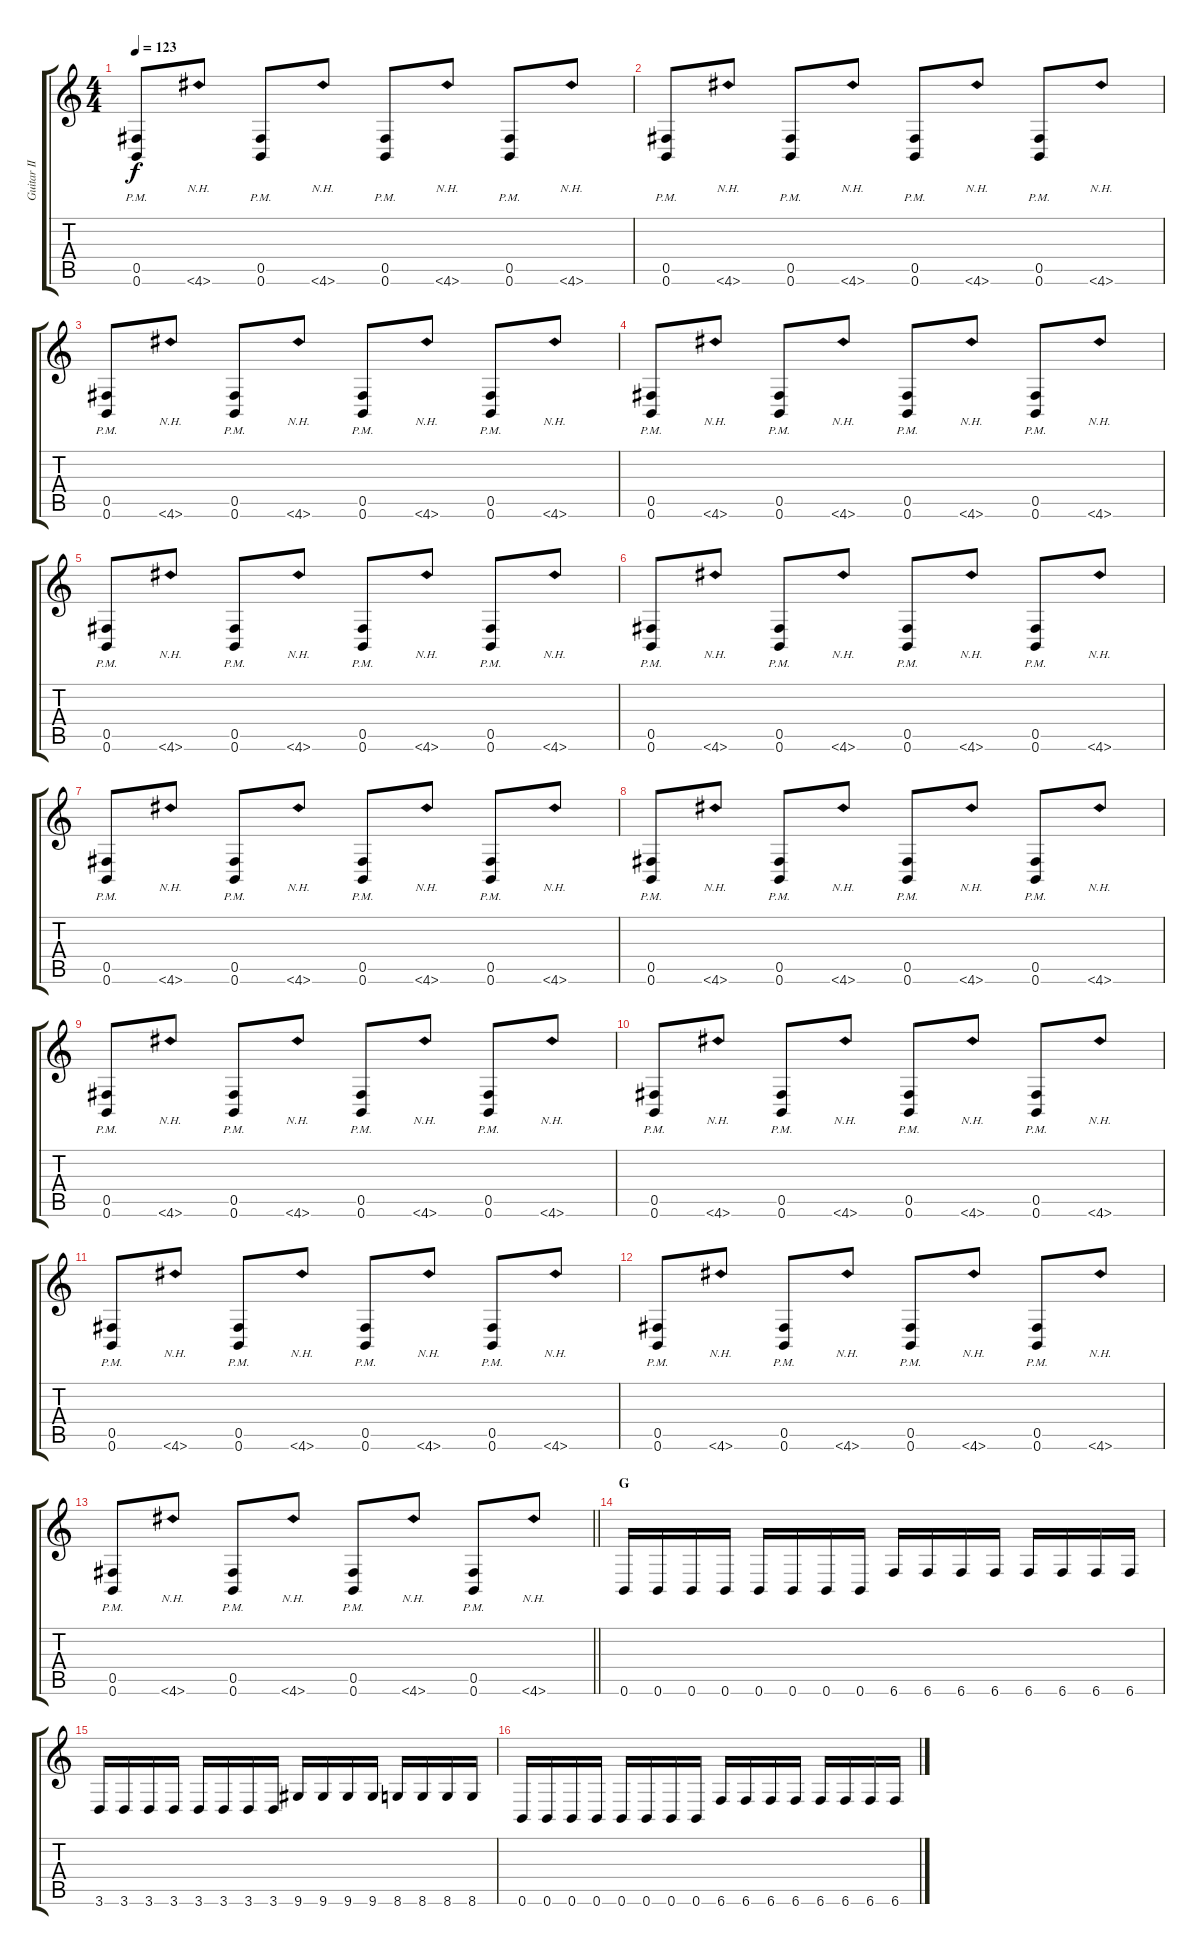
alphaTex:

\track ("Guitar II" "Guitar II") {instrument distortionguitar}
\staff {score tabs}
\tuning (Db4 Ab3 E3 B2 Gb2 B1) {hide}
\ts (4 4)
\tempo 123
\clef g2
\ks c
(0.5{pm} 0.6{pm}).8{dy f} 4.6{nh}.8 (0.5{pm} 0.6{pm}).8 4.6{nh}.8 (0.5{pm} 0.6{pm}).8 4.6{nh}.8 (0.5{pm} 0.6{pm}).8 4.6{nh}.8 |
(0.5{pm} 0.6{pm}).8 4.6{nh}.8 (0.5{pm} 0.6{pm}).8 4.6{nh}.8 (0.5{pm} 0.6{pm}).8 4.6{nh}.8 (0.5{pm} 0.6{pm}).8 4.6{nh}.8 |
(0.5{pm} 0.6{pm}).8 4.6{nh}.8 (0.5{pm} 0.6{pm}).8 4.6{nh}.8 (0.5{pm} 0.6{pm}).8 4.6{nh}.8 (0.5{pm} 0.6{pm}).8 4.6{nh}.8 |
(0.5{pm} 0.6{pm}).8 4.6{nh}.8 (0.5{pm} 0.6{pm}).8 4.6{nh}.8 (0.5{pm} 0.6{pm}).8 4.6{nh}.8 (0.5{pm} 0.6{pm}).8 4.6{nh}.8 |
(0.5{pm} 0.6{pm}).8 4.6{nh}.8 (0.5{pm} 0.6{pm}).8 4.6{nh}.8 (0.5{pm} 0.6{pm}).8 4.6{nh}.8 (0.5{pm} 0.6{pm}).8 4.6{nh}.8 |
(0.5{pm} 0.6{pm}).8 4.6{nh}.8 (0.5{pm} 0.6{pm}).8 4.6{nh}.8 (0.5{pm} 0.6{pm}).8 4.6{nh}.8 (0.5{pm} 0.6{pm}).8 4.6{nh}.8 |
(0.5{pm} 0.6{pm}).8 4.6{nh}.8 (0.5{pm} 0.6{pm}).8 4.6{nh}.8 (0.5{pm} 0.6{pm}).8 4.6{nh}.8 (0.5{pm} 0.6{pm}).8 4.6{nh}.8 |
(0.5{pm} 0.6{pm}).8 4.6{nh}.8 (0.5{pm} 0.6{pm}).8 4.6{nh}.8 (0.5{pm} 0.6{pm}).8 4.6{nh}.8 (0.5{pm} 0.6{pm}).8 4.6{nh}.8 |
(0.5{pm} 0.6{pm}).8 4.6{nh}.8 (0.5{pm} 0.6{pm}).8 4.6{nh}.8 (0.5{pm} 0.6{pm}).8 4.6{nh}.8 (0.5{pm} 0.6{pm}).8 4.6{nh}.8 |
(0.5{pm} 0.6{pm}).8 4.6{nh}.8 (0.5{pm} 0.6{pm}).8 4.6{nh}.8 (0.5{pm} 0.6{pm}).8 4.6{nh}.8 (0.5{pm} 0.6{pm}).8 4.6{nh}.8 |
(0.5{pm} 0.6{pm}).8 4.6{nh}.8 (0.5{pm} 0.6{pm}).8 4.6{nh}.8 (0.5{pm} 0.6{pm}).8 4.6{nh}.8 (0.5{pm} 0.6{pm}).8 4.6{nh}.8 |
(0.5{pm} 0.6{pm}).8 4.6{nh}.8 (0.5{pm} 0.6{pm}).8 4.6{nh}.8 (0.5{pm} 0.6{pm}).8 4.6{nh}.8 (0.5{pm} 0.6{pm}).8 4.6{nh}.8 |
\barLineRight lightlight
(0.5{pm} 0.6{pm}).8 4.6{nh}.8 (0.5{pm} 0.6{pm}).8 4.6{nh}.8 (0.5{pm} 0.6{pm}).8 4.6{nh}.8 (0.5{pm} 0.6{pm}).8 4.6{nh}.8 |
\section ("" "G")
0.6.16 0.6.16 0.6.16 0.6.16 0.6.16 0.6.16 0.6.16 0.6.16 6.6.16 6.6.16 6.6.16 6.6.16 6.6.16 6.6.16 6.6.16 6.6.16 |
3.6.16 3.6.16 3.6.16 3.6.16 3.6.16 3.6.16 3.6.16 3.6.16 9.6.16 9.6.16 9.6.16 9.6.16 8.6.16 8.6.16 8.6.16 8.6.16 |
0.6.16 0.6.16 0.6.16 0.6.16 0.6.16 0.6.16 0.6.16 0.6.16 6.6.16 6.6.16 6.6.16 6.6.16 6.6.16 6.6.16 6.6.16 6.6.16
